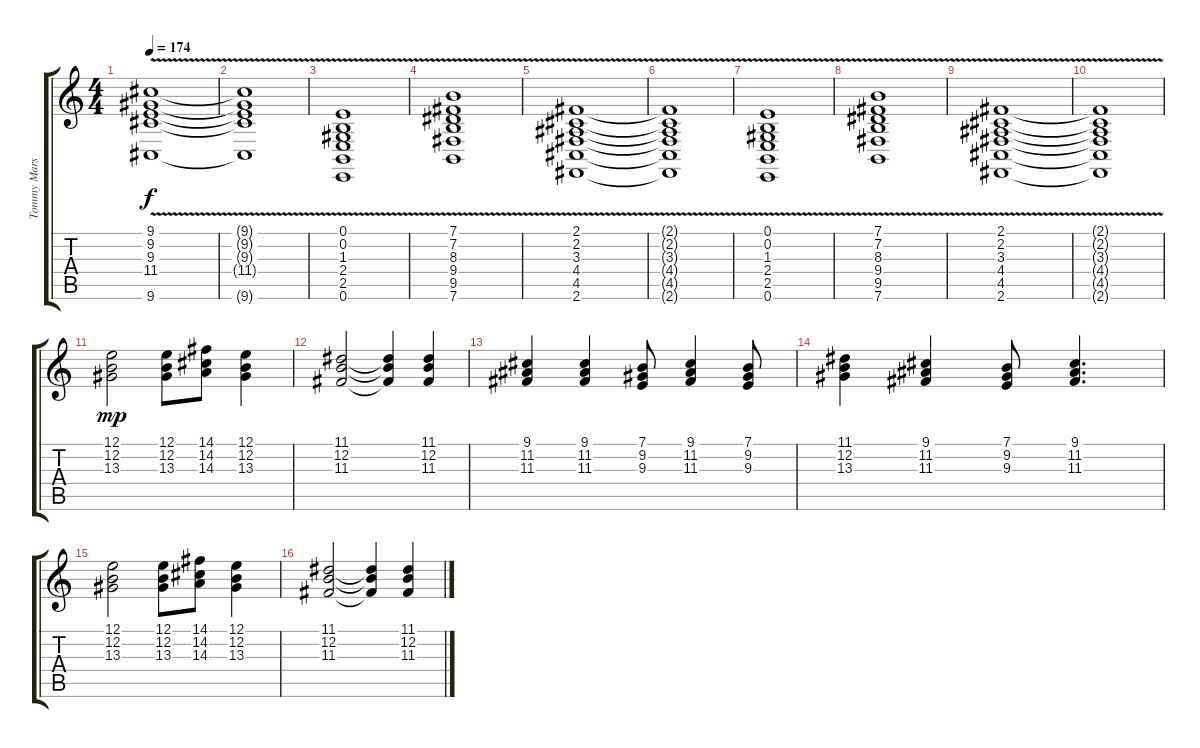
\track ("Tommy Mars 1" "Tommy Mars") {instrument drawbarorgan}
\staff {score tabs}
\tuning (E4 B3 G3 D3 A2 E2) {hide}
\ts (4 4)
\tempo 174
\clef g2
\ks c
(9.1{v} 9.2{v} 9.3{v} 11.4{v} 9.6{v}).1{dy f} |
(9.1{t} 9.2{t} 9.3{t} 11.4{t} 9.6{t}).1 |
(0.1{v} 0.2{v} 1.3{v} 2.4{v} 2.5{v} 0.6{v}).1 |
(7.1{v} 7.2{v} 8.3{v} 9.4{v} 9.5{v} 7.6{v}).1 |
(2.1{v} 2.2{v} 3.3{v} 4.4{v} 4.5{v} 2.6{v}).1 |
(2.1{t} 2.2{t} 3.3{t} 4.4{t} 4.5{t} 2.6{t}).1 |
(0.1{v} 0.2{v} 1.3{v} 2.4{v} 2.5{v} 0.6{v}).1 |
(7.1{v} 7.2{v} 8.3{v} 9.4{v} 9.5{v} 7.6{v}).1 |
(2.1{v} 2.2{v} 3.3{v} 4.4{v} 4.5{v} 2.6{v}).1 |
(2.1{t} 2.2{t} 3.3{t} 4.4{t} 4.5{t} 2.6{t}).1 |
(12.1 12.2 13.3).2{dy mp} (12.1 12.2 13.3).8 (14.1 14.2 14.3).8 (12.1 12.2 13.3).4 |
(11.1 12.2 11.3).2 (11.1{t} 12.2{t} 11.3{t}).4 (11.1 12.2 11.3).4 |
(9.1 11.2 11.3).4 (9.1 11.2 11.3).4 (7.1 9.2 9.3).8 (9.1 11.2 11.3).4 (7.1 9.2 9.3).8 |
(11.1 12.2 13.3).4 (9.1 11.2 11.3).4 (7.1 9.2 9.3).8 (9.1 11.2 11.3).4{d} |
(12.1 12.2 13.3).2 (12.1 12.2 13.3).8 (14.1 14.2 14.3).8 (12.1 12.2 13.3).4 |
(11.1 12.2 11.3).2 (11.1{t} 12.2{t} 11.3{t}).4 (11.1 12.2 11.3).4
